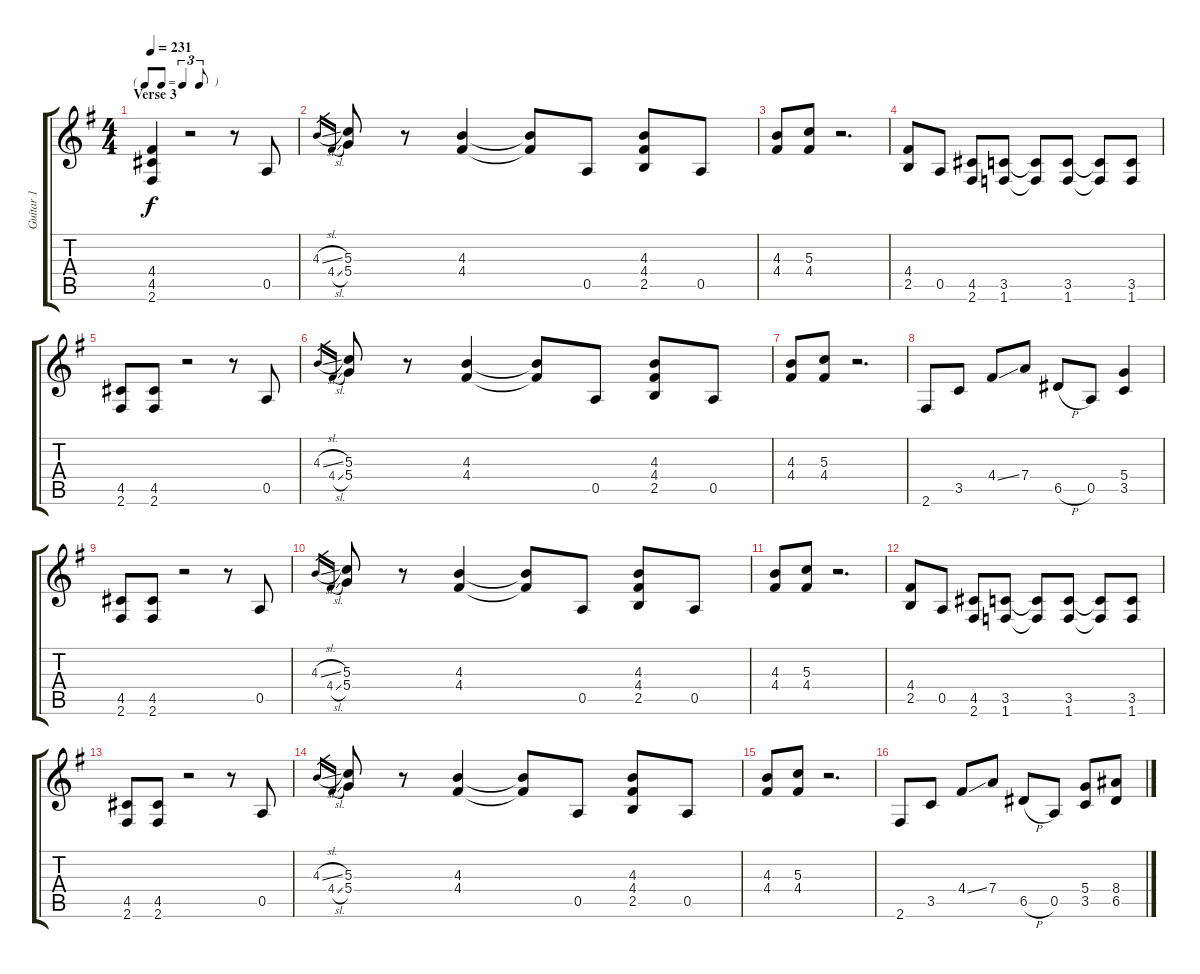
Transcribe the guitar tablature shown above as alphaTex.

\track ("Guitar 1" "Guitar 1") {instrument overdrivenguitar}
\staff {score tabs}
\tuning (E4 B3 G3 D3 A2 E2) {hide}
\ts (4 4)
\tf triplet8th
\section ("" "Verse 3")
\tempo 231
\clef g2
\ks eminor
(4.4 4.5 2.6).4{dy f} r.2 r.8 0.5.8 |
4.3{sl}.16{gr} 4.4{sl}.16{gr} (5.3 5.4).8 r.8 (4.3 4.4).4 (4.3{t} 4.4{t}).8 0.5.8 (4.3 4.4 2.5).8 0.5.8 |
(4.3 4.4).8 (5.3 4.4).8 r.2{d} |
(4.4 2.5).8 0.5.8 (4.5 2.6).8 (3.5 1.6).8 (3.5{t} 1.6{t}).8 (3.5 1.6).8 (3.5{t} 1.6{t}).8 (3.5 1.6).8 |
(4.5 2.6).8 (4.5 2.6).8 r.2 r.8 0.5.8 |
4.3{sl}.16{gr} 4.4{sl}.16{gr} (5.3 5.4).8 r.8 (4.3 4.4).4 (4.3{t} 4.4{t}).8 0.5.8 (4.3 4.4 2.5).8 0.5.8 |
(4.3 4.4).8 (5.3 4.4).8 r.2{d} |
2.6.8 3.5.8 4.4{ss}.8 7.4.8 6.5{h}.8 0.5.8 (5.4 3.5).4 |
(4.5 2.6).8 (4.5 2.6).8 r.2 r.8 0.5.8 |
4.3{sl}.16{gr} 4.4{sl}.16{gr} (5.3 5.4).8 r.8 (4.3 4.4).4 (4.3{t} 4.4{t}).8 0.5.8 (4.3 4.4 2.5).8 0.5.8 |
(4.3 4.4).8 (5.3 4.4).8 r.2{d} |
(4.4 2.5).8 0.5.8 (4.5 2.6).8 (3.5 1.6).8 (3.5{t} 1.6{t}).8 (3.5 1.6).8 (3.5{t} 1.6{t}).8 (3.5 1.6).8 |
(4.5 2.6).8 (4.5 2.6).8 r.2 r.8 0.5.8 |
4.3{sl}.16{gr} 4.4{sl}.16{gr} (5.3 5.4).8 r.8 (4.3 4.4).4 (4.3{t} 4.4{t}).8 0.5.8 (4.3 4.4 2.5).8 0.5.8 |
(4.3 4.4).8 (5.3 4.4).8 r.2{d} |
2.6.8 3.5.8 4.4{ss}.8 7.4.8 6.5{h}.8 0.5.8 (5.4 3.5).8 (8.4 6.5).8
